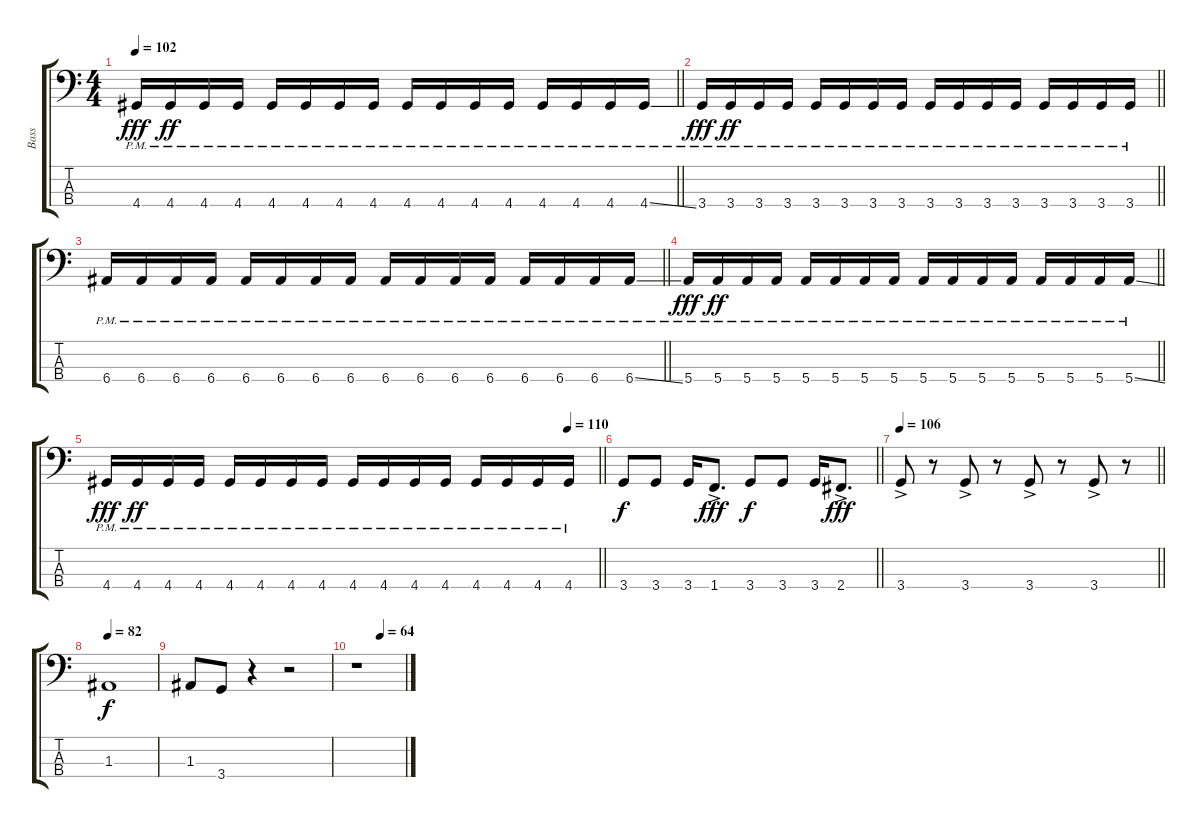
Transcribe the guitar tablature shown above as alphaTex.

\track ("Bass" "Bass") {instrument electricbasspick}
\staff {score tabs}
\tuning (G2 D2 A1 E1) {hide}
\ts (4 4)
\tempo 102
\clef f4
\barLineRight lightlight
\ks c
4.4{pm}.16{dy fff} 4.4{pm}.16{dy ff} 4.4{pm}.16 4.4{pm}.16 4.4{pm}.16 4.4{pm}.16 4.4{pm}.16 4.4{pm}.16 4.4{pm}.16 4.4{pm}.16 4.4{pm}.16 4.4{pm}.16 4.4{pm}.16 4.4{pm}.16 4.4{pm}.16 4.4{ss pm}.16 |
\barLineRight lightlight
3.4{pm}.16{dy fff} 3.4{pm}.16{dy ff} 3.4{pm}.16 3.4{pm}.16 3.4{pm}.16 3.4{pm}.16 3.4{pm}.16 3.4{pm}.16 3.4{pm}.16 3.4{pm}.16 3.4{pm}.16 3.4{pm}.16 3.4{pm}.16 3.4{pm}.16 3.4{pm}.16 3.4{pm}.16 |
\barLineRight lightlight
6.4{pm}.16 6.4{pm}.16 6.4{pm}.16 6.4{pm}.16 6.4{pm}.16 6.4{pm}.16 6.4{pm}.16 6.4{pm}.16 6.4{pm}.16 6.4{pm}.16 6.4{pm}.16 6.4{pm}.16 6.4{pm}.16 6.4{pm}.16 6.4{pm}.16 6.4{ss pm}.16 |
\barLineRight lightlight
5.4{pm}.16{dy fff} 5.4{pm}.16{dy ff} 5.4{pm}.16 5.4{pm}.16 5.4{pm}.16 5.4{pm}.16 5.4{pm}.16 5.4{pm}.16 5.4{pm}.16 5.4{pm}.16 5.4{pm}.16 5.4{pm}.16 5.4{pm}.16 5.4{pm}.16 5.4{pm}.16 5.4{ss pm}.16 |
\tempo (110 0.9375)
\barLineRight lightlight
4.4{pm}.16{dy fff} 4.4{pm}.16{dy ff} 4.4{pm}.16 4.4{pm}.16 4.4{pm}.16 4.4{pm}.16 4.4{pm}.16 4.4{pm}.16 4.4{pm}.16 4.4{pm}.16 4.4{pm}.16 4.4{pm}.16 4.4{pm}.16 4.4{pm}.16 4.4{pm}.16 4.4{pm}.16 |
\barLineRight lightlight
3.4.8{dy f} 3.4.8 3.4.16 1.4{ac}.8{d dy fff} 3.4.8{dy f} 3.4.8 3.4.16 2.4{ac}.8{d dy fff} |
\tempo 106
\barLineRight lightlight
3.4{ac}.8 r.8 3.4{ac}.8 r.8 3.4{ac}.8 r.8 3.4{ac}.8 r.8 |
\tempo 82
1.3.1{dy f} |
1.3.8 3.4.8 r.4 r.2 |
\tempo (64 0.5)
r.1
